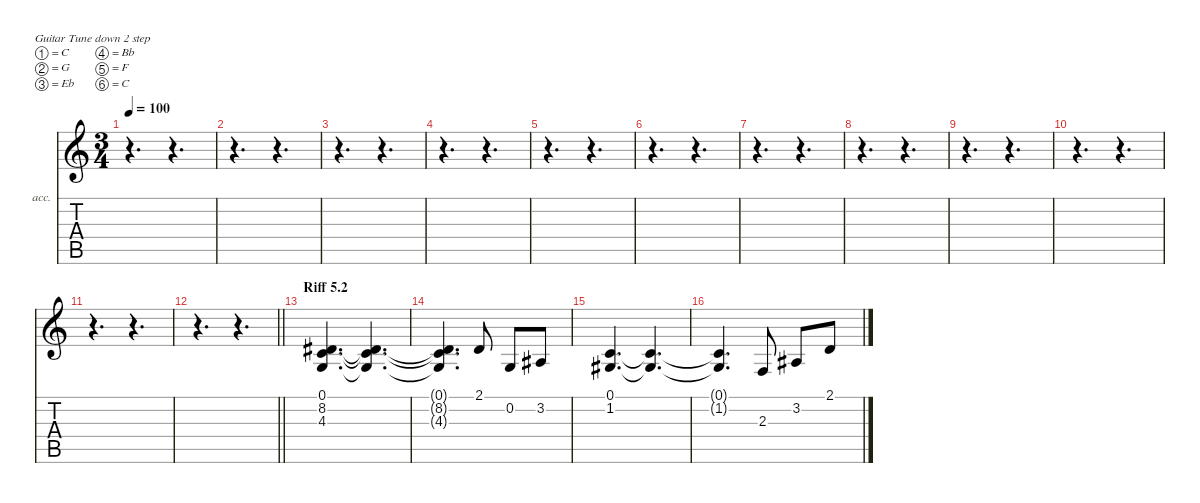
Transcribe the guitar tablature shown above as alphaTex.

\defaultSystemsLayout 4
\hideDynamics
\bracketExtendMode nobrackets
\firstSystemTrackNameOrientation horizontal
\otherSystemsTrackNameOrientation horizontal
\track ("Zuypschuyt" "acc.") {instrument accordion}
\staff {score tabs}
\tuning (C4 G3 Eb3 Bb2 F2 C2)
\ts (3 4)
\tempo 100
\clef g2
\ks c
r.4{d dy f beam Down} r.4{d beam Down} |
r.4{d beam Down} r.4{d beam Down} |
r.4{d beam Down} r.4{d beam Down} |
r.4{d beam Down} r.4{d beam Down} |
r.4{d beam Down} r.4{d beam Down} |
r.4{d beam Down} r.4{d beam Down} |
r.4{d beam Down} r.4{d beam Down} |
r.4{d beam Down} r.4{d beam Down} |
r.4{d beam Down} r.4{d beam Down} |
r.4{d beam Down} r.4{d beam Down} |
r.4{d beam Down} r.4{d beam Down} |
\barLineRight lightlight
r.4{d beam Down} r.4{d beam Down} |
\section ("" "Riff 5.2")
(0.1 8.2{acc #} 4.3).4{d beam Up} (0.1{t} 8.2{t acc #} 4.3{t}).4{d beam Up} |
(0.1{t} 8.2{t acc #} 4.3{t}).4{d beam Up} 2.1.8{beam Up} 0.2.8{beam Up} 3.2{acc #}.8{beam Up} |
(0.1 1.2{acc #}).4{d beam Up} (0.1{t} 1.2{t acc #}).4{d beam Up} |
(0.1{t} 1.2{t acc #}).4{d beam Up} 2.3.8{beam Up} 3.2{acc #}.8{beam Up} 2.1.8{beam Up}
